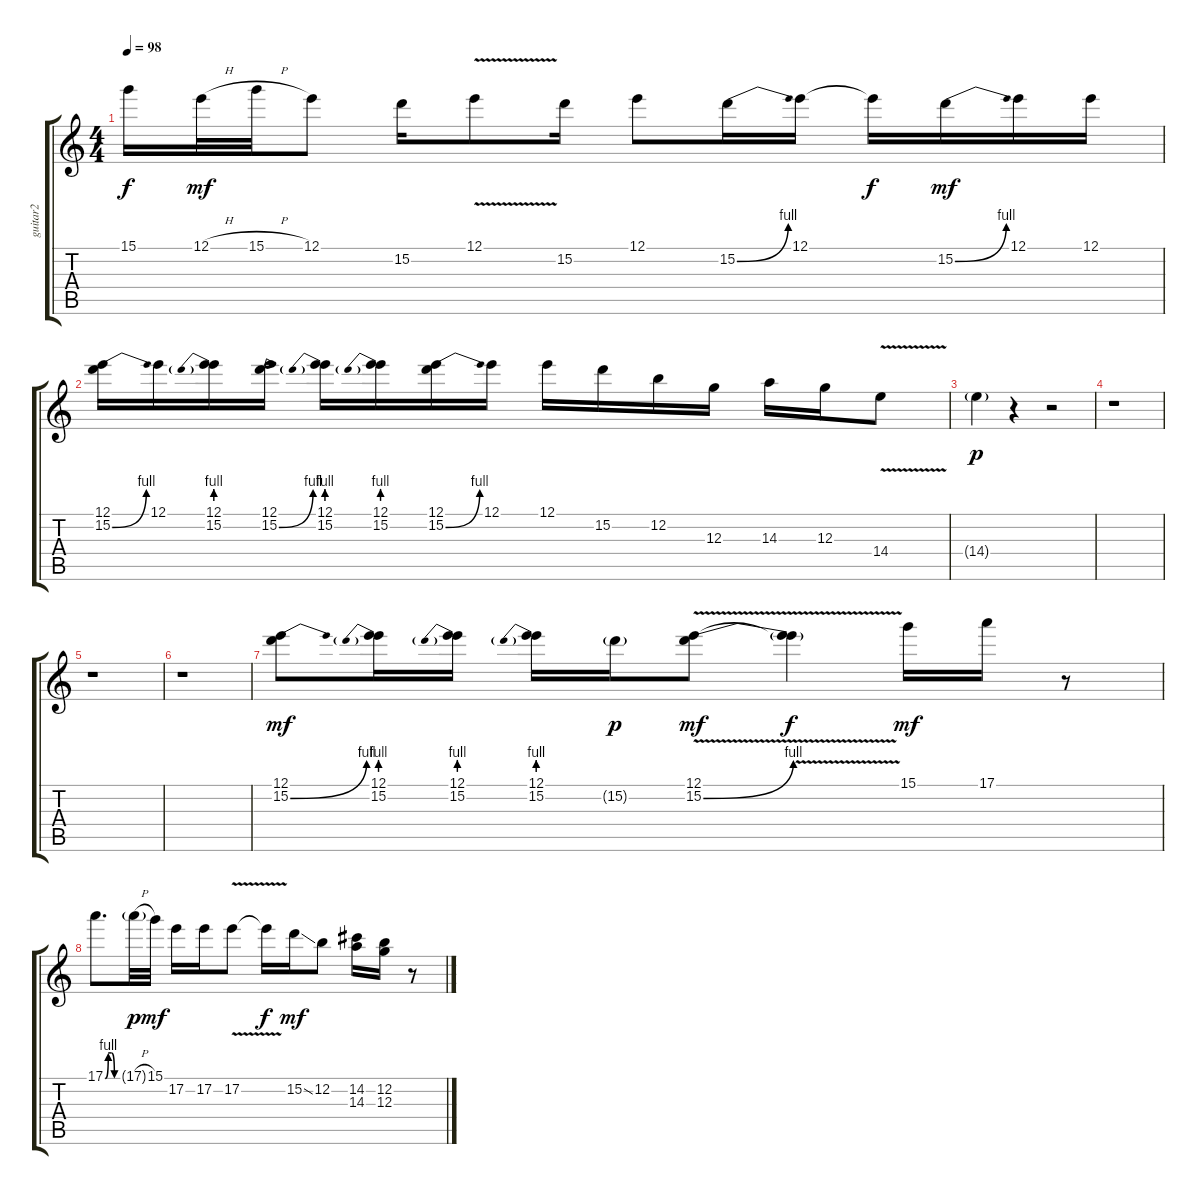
\track ("guitar2" "guitar2") {instrument electricguitarclean}
\staff {score tabs}
\tuning (E4 B3 G3 D3 A2 E2) {hide}
\ts (4 4)
\tempo 98
\clef g2
\ks c
15.1{t}.16{dy f} 12.1{h}.32{dy mf} 15.1{h}.32 12.1.8 15.2.16 12.1{v}.8 15.2.16 12.1.8 15.2{be (bend 0 0 60 4)}.16 12.1.16 12.1{t}.16{dy f} 15.2{be (bend 0 0 60 4)}.16{dy mf} 12.1.16 12.1.16 |
(12.1 15.2{be (bend 0 0 60 4)}).16 12.1.16 (12.1 15.2{be (prebend 0 4 60 4)}).16 (12.1 15.2{be (bend 0 0 60 4)}).16 (12.1 15.2{be (prebend 0 4 60 4)}).16 (12.1 15.2{be (prebend 0 4 60 4)}).16 (12.1 15.2{be (bend 0 0 60 4)}).16 12.1.16 12.1.16 15.2.16 12.2.16 12.3.16 14.3.16 12.3.16 14.4{v}.8 |
14.4{g}.4{dy p} r.4 r.2 |
r.1 |
r.1 |
r.1 |
(12.1 15.2{be (bend 0 0 60 4)}).8{dy mf} (12.1 15.2{be (prebend 0 4 60 4)}).16 (12.1 15.2{be (prebend 0 4 60 4)}).16 (12.1 15.2{be (prebend 0 4 60 4)}).16 15.2{g}.16{dy p} (12.1{v} 15.2{be (bend 0 0 60 4) v}).8{dy mf} (12.1{v t} 15.2{v t}).4{dy f} 15.1.16{dy mf} 17.1.16 r.8 |
17.1{be (custom 0 0 15 4 30 4 45 0 60 0)}.8{d} 17.1{h g}.32{dy p} 15.1.32{dy mf} 17.2.16 17.2.16 17.2{v}.8 17.2{v t}.16{dy f} 15.2{ss}.16{dy mf} 12.2.8 (14.2 14.3).16 (12.2 12.3).16 r.8
